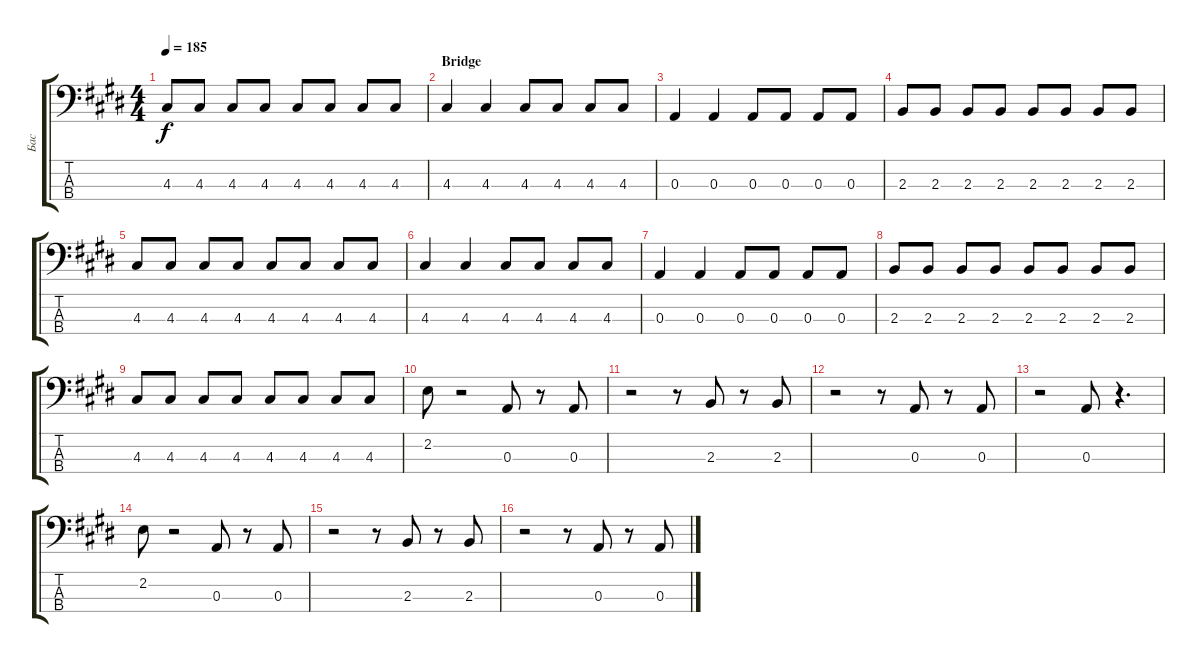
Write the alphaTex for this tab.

\track ("Бас" "Бас") {instrument electricbasspick}
\staff {score tabs}
\tuning (G2 D2 A1 E1) {hide}
\ts (4 4)
\tempo 185
\clef f4
\ks c#minor
4.3{t}.8{dy f} 4.3.8 4.3.8 4.3.8 4.3.8 4.3.8 4.3.8 4.3.8 |
\section ("" "Bridge")
4.3.4 4.3.4 4.3.8 4.3.8 4.3.8 4.3.8 |
0.3.4 0.3.4 0.3.8 0.3.8 0.3.8 0.3.8 |
2.3.8 2.3.8 2.3.8 2.3.8 2.3.8 2.3.8 2.3.8 2.3.8 |
4.3.8 4.3.8 4.3.8 4.3.8 4.3.8 4.3.8 4.3.8 4.3.8 |
4.3.4 4.3.4 4.3.8 4.3.8 4.3.8 4.3.8 |
0.3.4 0.3.4 0.3.8 0.3.8 0.3.8 0.3.8 |
2.3.8 2.3.8 2.3.8 2.3.8 2.3.8 2.3.8 2.3.8 2.3.8 |
4.3.8 4.3.8 4.3.8 4.3.8 4.3.8 4.3.8 4.3.8 4.3.8 |
2.2.8 r.2 0.3.8 r.8 0.3.8 |
r.2 r.8 2.3.8 r.8 2.3.8 |
r.2 r.8 0.3.8 r.8 0.3.8 |
r.2 0.3.8 r.4{d} |
2.2.8 r.2 0.3.8 r.8 0.3.8 |
r.2 r.8 2.3.8 r.8 2.3.8 |
r.2 r.8 0.3.8 r.8 0.3.8
